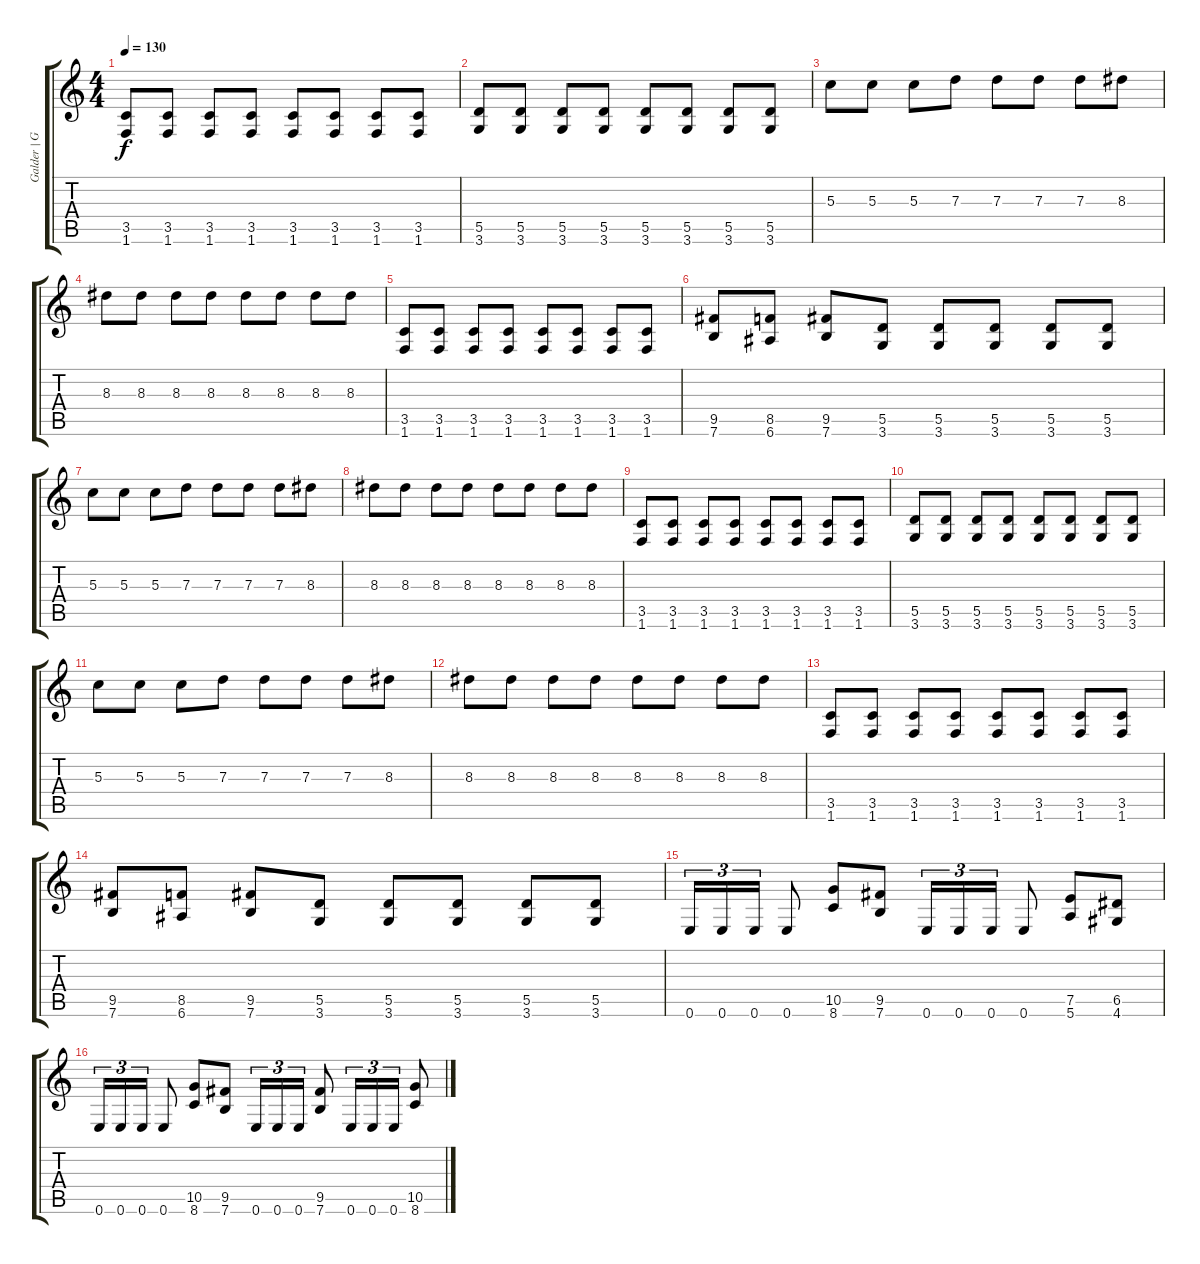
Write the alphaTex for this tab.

\track ("Galder | Guitar II" "Galder | G") {instrument acousticguitarsteel}
\staff {score tabs}
\tuning (E4 B3 G3 D3 A2 E2) {hide}
\ts (4 4)
\tempo 130
\clef g2
\ks c
(3.5 1.6).8{dy f} (3.5 1.6).8 (3.5 1.6).8 (3.5 1.6).8 (3.5 1.6).8 (3.5 1.6).8 (3.5 1.6).8 (3.5 1.6).8 |
(5.5 3.6).8 (5.5 3.6).8 (5.5 3.6).8 (5.5 3.6).8 (5.5 3.6).8 (5.5 3.6).8 (5.5 3.6).8 (5.5 3.6).8 |
5.3.8 5.3.8 5.3.8 7.3.8 7.3.8 7.3.8 7.3.8 8.3.8 |
8.3.8 8.3.8 8.3.8 8.3.8 8.3.8 8.3.8 8.3.8 8.3.8 |
(3.5 1.6).8 (3.5 1.6).8 (3.5 1.6).8 (3.5 1.6).8 (3.5 1.6).8 (3.5 1.6).8 (3.5 1.6).8 (3.5 1.6).8 |
(9.5 7.6).8 (8.5 6.6).8 (9.5 7.6).8 (5.5 3.6).8 (5.5 3.6).8 (5.5 3.6).8 (5.5 3.6).8 (5.5 3.6).8 |
5.3.8 5.3.8 5.3.8 7.3.8 7.3.8 7.3.8 7.3.8 8.3.8 |
8.3.8 8.3.8 8.3.8 8.3.8 8.3.8 8.3.8 8.3.8 8.3.8 |
(3.5 1.6).8 (3.5 1.6).8 (3.5 1.6).8 (3.5 1.6).8 (3.5 1.6).8 (3.5 1.6).8 (3.5 1.6).8 (3.5 1.6).8 |
(5.5 3.6).8 (5.5 3.6).8 (5.5 3.6).8 (5.5 3.6).8 (5.5 3.6).8 (5.5 3.6).8 (5.5 3.6).8 (5.5 3.6).8 |
5.3.8 5.3.8 5.3.8 7.3.8 7.3.8 7.3.8 7.3.8 8.3.8 |
8.3.8 8.3.8 8.3.8 8.3.8 8.3.8 8.3.8 8.3.8 8.3.8 |
(3.5 1.6).8 (3.5 1.6).8 (3.5 1.6).8 (3.5 1.6).8 (3.5 1.6).8 (3.5 1.6).8 (3.5 1.6).8 (3.5 1.6).8 |
(9.5 7.6).8 (8.5 6.6).8 (9.5 7.6).8 (5.5 3.6).8 (5.5 3.6).8 (5.5 3.6).8 (5.5 3.6).8 (5.5 3.6).8 |
0.6.16{tu (3 2) instrument distortionguitar} 0.6.16{tu (3 2)} 0.6.16{tu (3 2)} 0.6.8 (10.5 8.6).8 (9.5 7.6).8 0.6.16{tu (3 2)} 0.6.16{tu (3 2)} 0.6.16{tu (3 2)} 0.6.8 (7.5 5.6).8 (6.5 4.6).8 |
0.6.16{tu (3 2)} 0.6.16{tu (3 2)} 0.6.16{tu (3 2)} 0.6.8 (10.5 8.6).8 (9.5 7.6).8 0.6.16{tu (3 2)} 0.6.16{tu (3 2)} 0.6.16{tu (3 2)} (9.5 7.6).8 0.6.16{tu (3 2)} 0.6.16{tu (3 2)} 0.6.16{tu (3 2)} (10.5 8.6).8
